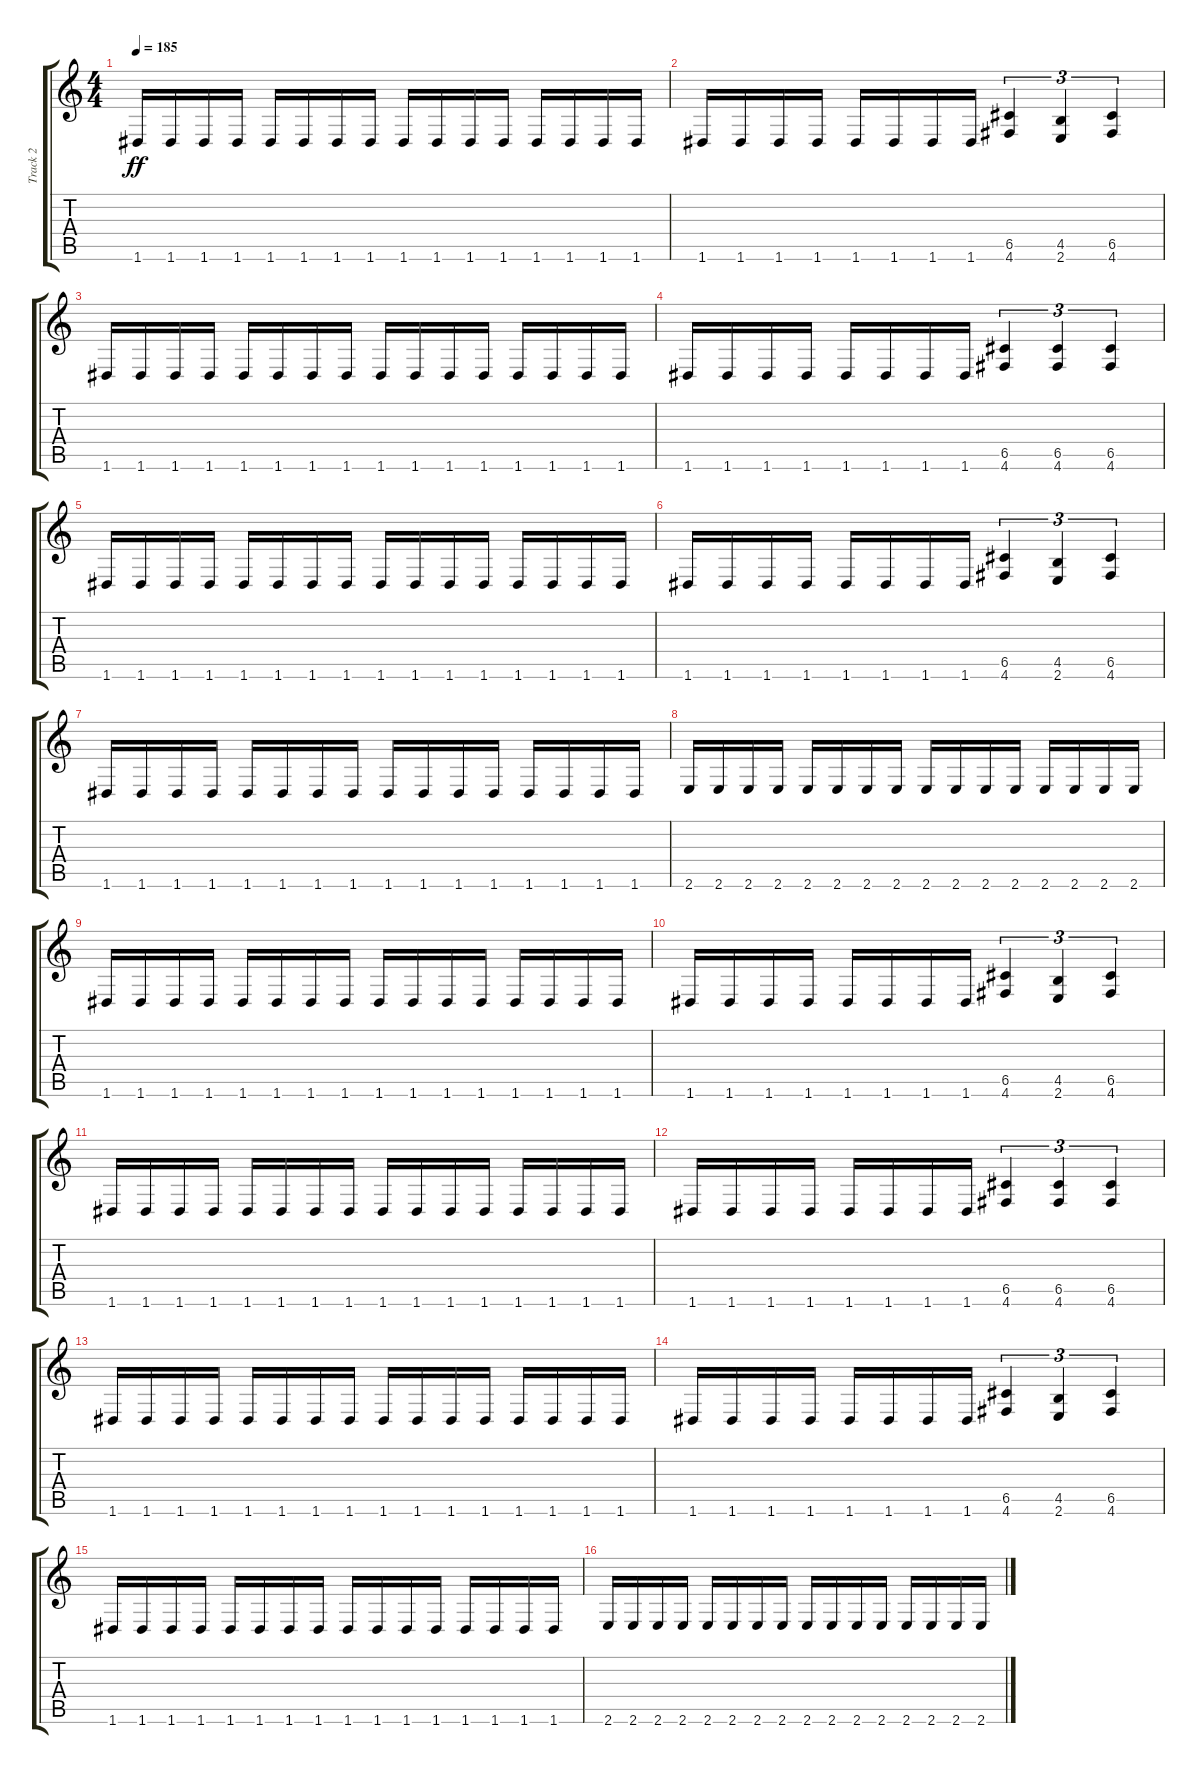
\track ("Track 2" "Track 2") {instrument distortionguitar}
\staff {score tabs}
\tuning (D4 A3 F3 C3 G2 D2) {hide}
\ts (4 4)
\tempo 185
\clef g2
\ks c
1.6.16{dy ff} 1.6.16 1.6.16 1.6.16 1.6.16 1.6.16 1.6.16 1.6.16 1.6.16 1.6.16 1.6.16 1.6.16 1.6.16 1.6.16 1.6.16 1.6.16 |
1.6.16 1.6.16 1.6.16 1.6.16 1.6.16 1.6.16 1.6.16 1.6.16 (6.5 4.6).4{tu (3 2)} (4.5 2.6).4{tu (3 2)} (6.5 4.6).4{tu (3 2)} |
1.6.16 1.6.16 1.6.16 1.6.16 1.6.16 1.6.16 1.6.16 1.6.16 1.6.16 1.6.16 1.6.16 1.6.16 1.6.16 1.6.16 1.6.16 1.6.16 |
1.6.16 1.6.16 1.6.16 1.6.16 1.6.16 1.6.16 1.6.16 1.6.16 (6.5 4.6).4{tu (3 2)} (6.5 4.6).4{tu (3 2)} (6.5 4.6).4{tu (3 2)} |
1.6.16 1.6.16 1.6.16 1.6.16 1.6.16 1.6.16 1.6.16 1.6.16 1.6.16 1.6.16 1.6.16 1.6.16 1.6.16 1.6.16 1.6.16 1.6.16 |
1.6.16 1.6.16 1.6.16 1.6.16 1.6.16 1.6.16 1.6.16 1.6.16 (6.5 4.6).4{tu (3 2)} (4.5 2.6).4{tu (3 2)} (6.5 4.6).4{tu (3 2)} |
1.6.16 1.6.16 1.6.16 1.6.16 1.6.16 1.6.16 1.6.16 1.6.16 1.6.16 1.6.16 1.6.16 1.6.16 1.6.16 1.6.16 1.6.16 1.6.16 |
2.6.16 2.6.16 2.6.16 2.6.16 2.6.16 2.6.16 2.6.16 2.6.16 2.6.16 2.6.16 2.6.16 2.6.16 2.6.16 2.6.16 2.6.16 2.6.16 |
1.6.16 1.6.16 1.6.16 1.6.16 1.6.16 1.6.16 1.6.16 1.6.16 1.6.16 1.6.16 1.6.16 1.6.16 1.6.16 1.6.16 1.6.16 1.6.16 |
1.6.16 1.6.16 1.6.16 1.6.16 1.6.16 1.6.16 1.6.16 1.6.16 (6.5 4.6).4{tu (3 2)} (4.5 2.6).4{tu (3 2)} (6.5 4.6).4{tu (3 2)} |
1.6.16 1.6.16 1.6.16 1.6.16 1.6.16 1.6.16 1.6.16 1.6.16 1.6.16 1.6.16 1.6.16 1.6.16 1.6.16 1.6.16 1.6.16 1.6.16 |
1.6.16 1.6.16 1.6.16 1.6.16 1.6.16 1.6.16 1.6.16 1.6.16 (6.5 4.6).4{tu (3 2)} (6.5 4.6).4{tu (3 2)} (6.5 4.6).4{tu (3 2)} |
1.6.16 1.6.16 1.6.16 1.6.16 1.6.16 1.6.16 1.6.16 1.6.16 1.6.16 1.6.16 1.6.16 1.6.16 1.6.16 1.6.16 1.6.16 1.6.16 |
1.6.16 1.6.16 1.6.16 1.6.16 1.6.16 1.6.16 1.6.16 1.6.16 (6.5 4.6).4{tu (3 2)} (4.5 2.6).4{tu (3 2)} (6.5 4.6).4{tu (3 2)} |
1.6.16 1.6.16 1.6.16 1.6.16 1.6.16 1.6.16 1.6.16 1.6.16 1.6.16 1.6.16 1.6.16 1.6.16 1.6.16 1.6.16 1.6.16 1.6.16 |
2.6.16 2.6.16 2.6.16 2.6.16 2.6.16 2.6.16 2.6.16 2.6.16 2.6.16 2.6.16 2.6.16 2.6.16 2.6.16 2.6.16 2.6.16 2.6.16
